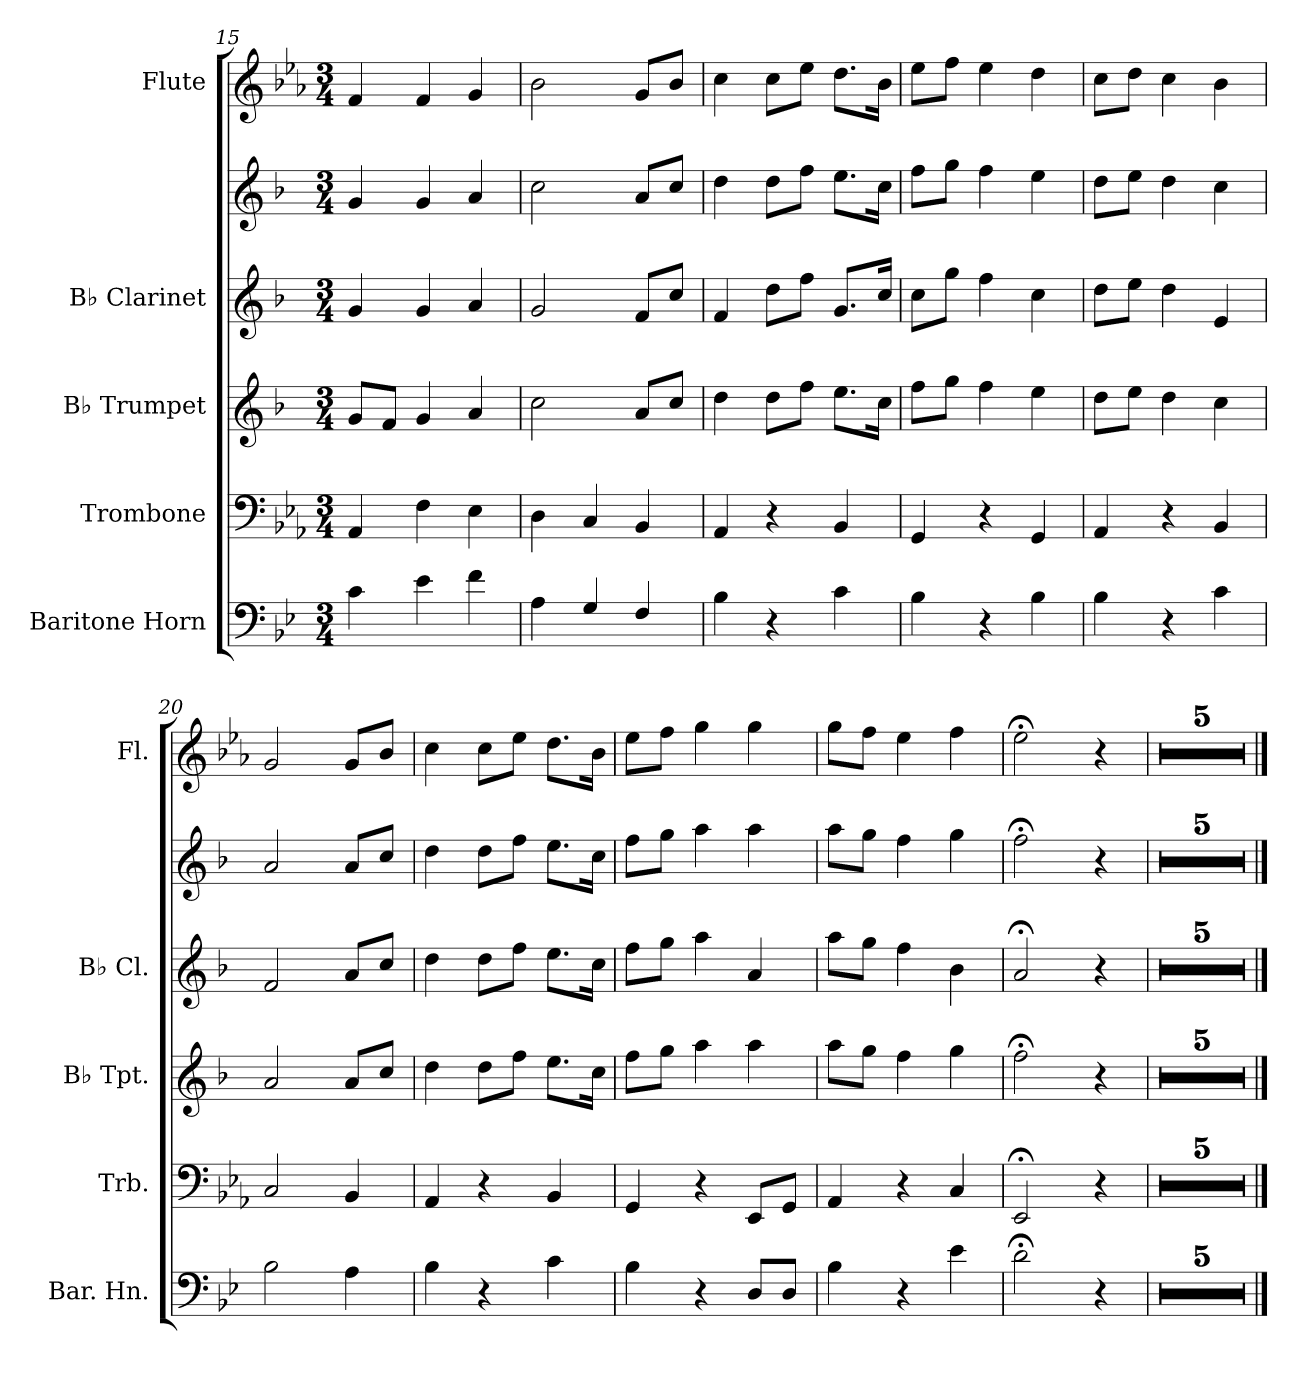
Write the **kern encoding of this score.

**kern	**kern	**kern	**kern	**kern	**kern
*part5	*part4	*part3	*part2	*part2	*part1
*staff6	*staff5	*staff4	*staff3	*staff2	*staff1
*I"Baritone Horn	*I"Trombone	*I"B♭ Trumpet	*I"B♭ Clarinet	*	*I"Flute
*I'Bar. Hn.	*I'Trb.	*I'B♭ Tpt.	*I'B♭ Cl.	*	*I'Fl.
!!LO:LB:g=z
*clefF4	*clefF4	*clefG2	*clefG2	*clefG2	*clefG2
*ITrd4c7	*	*ITrd1c2	*ITrd1c2	*ITrd1c2	*
*k[b-e-a-]	*k[b-e-a-]	*k[b-e-a-]	*k[b-e-a-]	*k[b-e-a-]	*k[b-e-a-]
*E-:	*E-:	*E-:	*E-:	*E-:	*E-:
*M3/4	*M3/4	*M3/4	*M3/4	*M3/4	*M3/4
=15	=15	=15	=15	=15	=15
4F\	4AA-/	8f/L	4f/	4f/	4f/
.	.	8e-/J	.	.	.
4A-\	4F\	4f/	4f/	4f/	4f/
4B-\	4E-\	4g/	4g/	4g/	4g/
=16	=16	=16	=16	=16	=16
4D\	4D\	2b-\	2f/	2b-\	2b-\
4C/	4C/	.	.	.	.
4BB-/	4BB-/	8g/L	8e-/L	8g/L	8g/L
.	.	8b-/J	8b-/J	8b-/J	8b-/J
=17	=17	=17	=17	=17	=17
4E-\	4AA-/	4cc\	4e-/	4cc\	4cc\
4r	4r	8cc\L	8cc\L	8cc\L	8cc\L
.	.	8ee-\J	8ee-\J	8ee-\J	8ee-\J
4F\	4BB-/	8.dd\L	8.f/L	8.dd\L	8.dd\L
.	.	16b-\Jk	16b-/Jk	16b-\Jk	16b-\Jk
=18	=18	=18	=18	=18	=18
4E-\	4GG/	8ee-\L	8b-\L	8ee-\L	8ee-\L
.	.	8ff\J	8ff\J	8ff\J	8ff\J
4r	4r	4ee-\	4ee-\	4ee-\	4ee-\
4E-\	4GG/	4dd\	4b-\	4dd\	4dd\
=19	=19	=19	=19	=19	=19
4E-\	4AA-/	8cc\L	8cc\L	8cc\L	8cc\L
.	.	8dd\J	8dd\J	8dd\J	8dd\J
4r	4r	4cc\	4cc\	4cc\	4cc\
4F\	4BB-/	4b-\	4d/	4b-\	4b-\
=20	=20	=20	=20	=20	=20
2E-\	2C/	2g/	2e-/	2g/	2g/
4D\	4BB-/	8g/L	8g/L	8g/L	8g/L
.	.	8b-/J	8b-/J	8b-/J	8b-/J
=21	=21	=21	=21	=21	=21
4E-\	4AA-/	4cc\	4cc\	4cc\	4cc\
4r	4r	8cc\L	8cc\L	8cc\L	8cc\L
.	.	8ee-\J	8ee-\J	8ee-\J	8ee-\J
4F\	4BB-/	8.dd\L	8.dd\L	8.dd\L	8.dd\L
.	.	16b-\Jk	16b-\Jk	16b-\Jk	16b-\Jk
!!LO:PB:g=z
=22	=22	=22	=22	=22	=22
4E-\	4GG/	8ee-\L	8ee-\L	8ee-\L	8ee-\L
.	.	8ff\J	8ff\J	8ff\J	8ff\J
4r	4r	4gg\	4gg\	4gg\	4gg\
8GG/L	8EE-/L	4gg\	4g/	4gg\	4gg\
8GG/J	8GG/J	.	.	.	.
=23	=23	=23	=23	=23	=23
4E-\	4AA-/	8gg\L	8gg\L	8gg\L	8gg\L
.	.	8ff\J	8ff\J	8ff\J	8ff\J
4r	4r	4ee-\	4ee-\	4ee-\	4ee-\
4A-\	4C/	4ff\	4a-\	4ff\	4ff\
=24	=24	=24	=24	=24	=24
2G;<\	2EE-;</	2ee-;<\	2g;</	2ee-;<\	2ee-;<\
4r	4r	4r	4r	4r	4r
=25	=25	=25	=25	=25	=25
2.r	2.r	2.r	2.r	2.r	2.r
=26	=26	=26	=26	=26	=26
2.r	2.r	2.r	2.r	2.r	2.r
=27	=27	=27	=27	=27	=27
2.r	2.r	2.r	2.r	2.r	2.r
=28	=28	=28	=28	=28	=28
2.r	2.r	2.r	2.r	2.r	2.r
=29	=29	=29	=29	=29	=29
2.r	2.r	2.r	2.r	2.r	2.r
==	==	==	==	==	==
*-	*-	*-	*-	*-	*-
